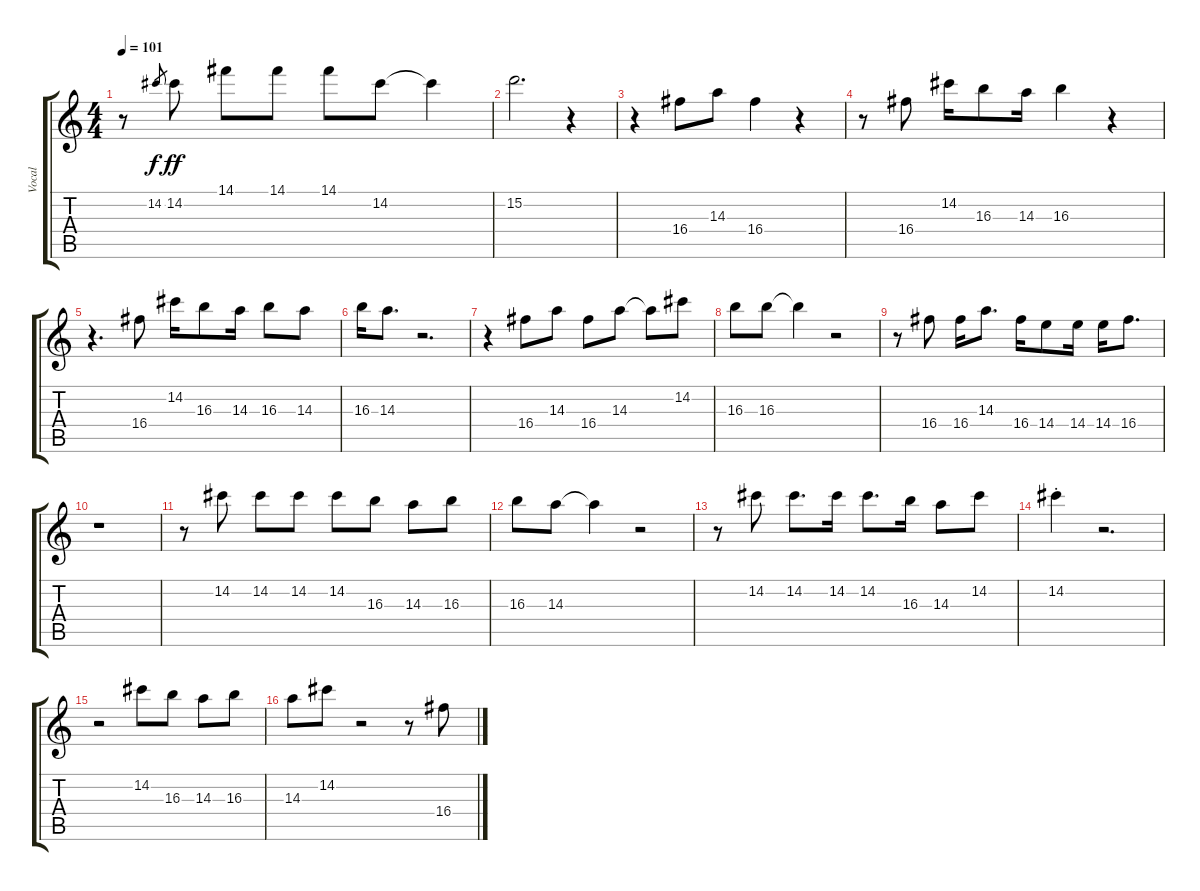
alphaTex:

\track ("Vocal" "Vocal") {instrument contrabass}
\staff {score tabs}
\tuning (E4 B3 G3 D3 A2 E2) {hide}
\ts (4 4)
\tempo 101
\clef g2
\ks c
r.8{dy ff} 14.2.8{gr dy f} 14.2.8{dy ff} 14.1.8 14.1.8 14.1.8 14.2.8 14.2{t}.4 |
15.2.2{d} r.4 |
r.4 16.4.8 14.3.8 16.4.4 r.4 |
r.8 16.4.8 14.2.16 16.3.8 14.3.16 16.3.4 r.4 |
r.4{d} 16.4.8 14.2.16 16.3.8 14.3.16 16.3.8 14.3.8 |
16.3.16 14.3.8{d} r.2{d} |
r.4 16.4.8 14.3.8 16.4.8 14.3.8 14.3{t}.8 14.2.8 |
16.3.8 16.3.8 16.3{t}.4 r.2 |
r.8 16.4.8 16.4.16 14.3.8{d} 16.4.16 14.4.8 14.4.16 14.4.16 16.4.8{d} |
r.1 |
r.8 14.2.8 14.2.8 14.2.8 14.2.8 16.3.8 14.3.8 16.3.8 |
16.3.8 14.3.8 14.3{t}.4 r.2 |
r.8 14.2.8 14.2.8{d} 14.2.16 14.2.8{d} 16.3.16 14.3.8 14.2.8 |
14.2{st}.4 r.2{d} |
r.2 14.2.8 16.3.8 14.3.8 16.3.8 |
14.3.8 14.2.8 r.2 r.8 16.4.8
